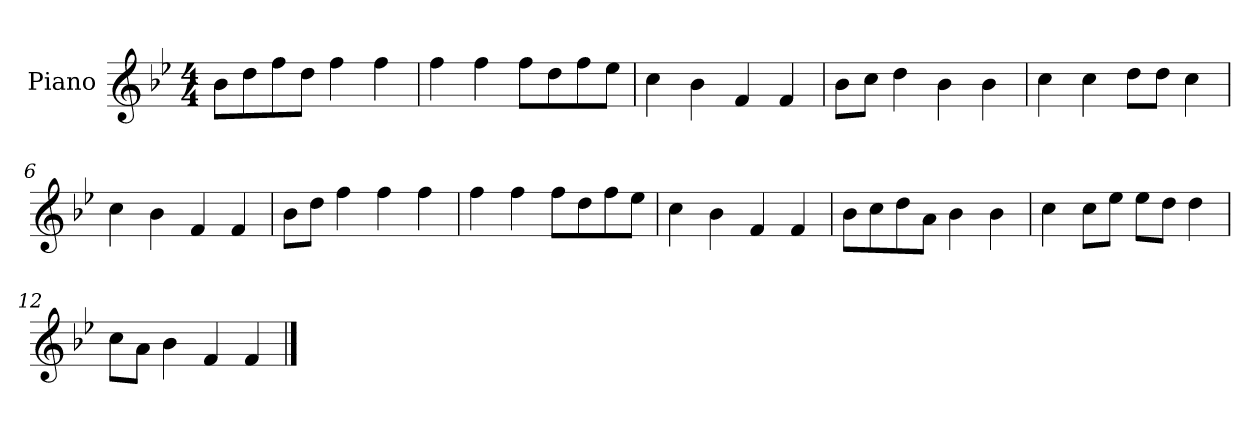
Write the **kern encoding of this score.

**kern
*part1
*staff1
*I"Piano
*I'P-no
*clefG2
*k[b-e-]
*M4/4
*MM90
=1
8b-\L
8dd\
8ff\
8dd\J
4ff\
4ff\
=2
4ff\
4ff\
8ff\L
8dd\
8ff\
8ee-\J
=3
4cc\
4b-\
4f/
4f/
=4
8b-\L
8cc\J
4dd\
4b-\
4b-\
=5
4cc\
4cc\
8dd\L
8dd\J
4cc\
=6
4cc\
4b-\
4f/
4f/
=7
8b-\L
8dd\J
4ff\
4ff\
4ff\
!!LO:LB:g=z
=8
4ff\
4ff\
8ff\L
8dd\
8ff\
8ee-\J
=9
4cc\
4b-\
4f/
4f/
=10
8b-\L
8cc\
8dd\
8a\J
4b-\
4b-\
=11
4cc\
8cc\L
8ee-\J
8ee-\L
8dd\J
4dd\
=12
8cc\L
8a\J
4b-\
4f/
4f/
==
*-
